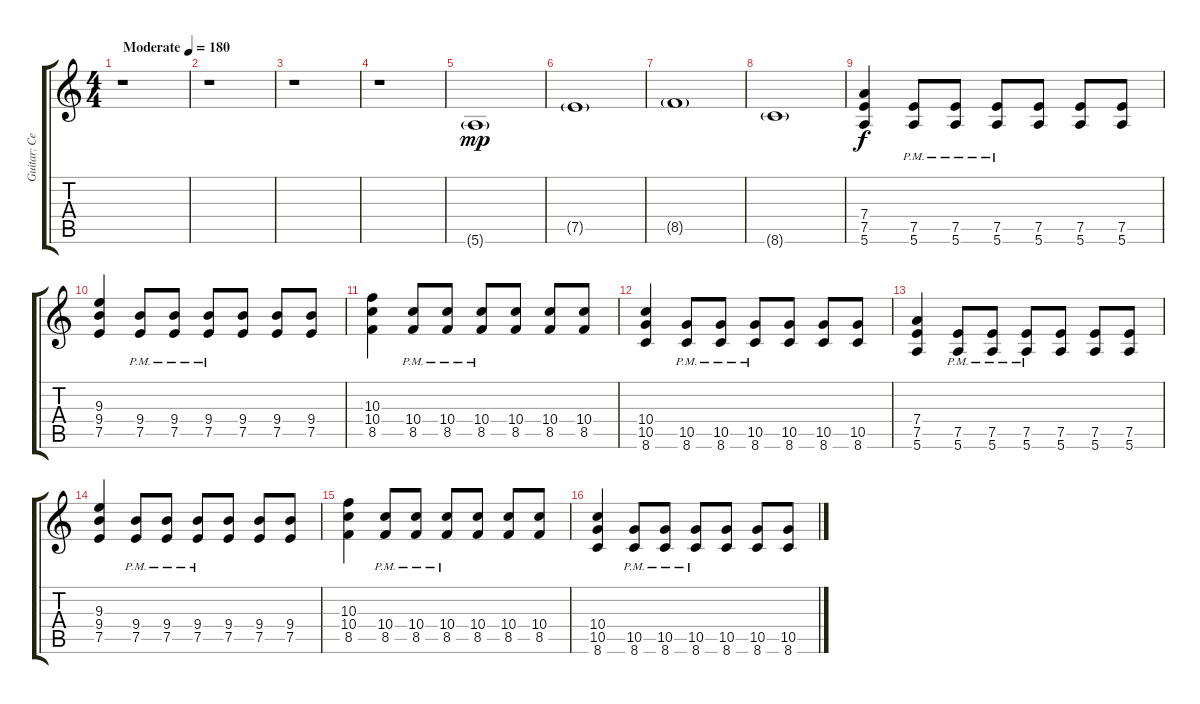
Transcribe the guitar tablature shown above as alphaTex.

\track ("Guitar: Серёга" "Guitar: Се") {instrument distortionguitar}
\staff {score tabs}
\tuning (E4 B3 G3 D3 A2 E2) {hide}
\ts (4 4)
\tempo (180 "Moderate")
\clef g2
\ks c
r.1{dy mp instrument distortionguitar} |
r.1 |
r.1 |
r.1 |
5.6{g}.1 |
7.5{g}.1 |
8.5{g}.1 |
8.6{g}.1 |
(7.4 7.5 5.6).4{dy f} (7.5{pm} 5.6{pm}).8 (7.5{pm} 5.6{pm}).8 (7.5{pm} 5.6{pm}).8 (7.5 5.6).8 (7.5 5.6).8 (7.5 5.6).8 |
(9.3 9.4 7.5).4 (9.4{pm} 7.5{pm}).8 (9.4{pm} 7.5{pm}).8 (9.4{pm} 7.5{pm}).8 (9.4 7.5).8 (9.4 7.5).8 (9.4 7.5).8 |
(10.3 10.4 8.5).4 (10.4{pm} 8.5{pm}).8 (10.4{pm} 8.5{pm}).8 (10.4{pm} 8.5{pm}).8 (10.4 8.5).8 (10.4 8.5).8 (10.4 8.5).8 |
(10.4 10.5 8.6).4 (10.5{pm} 8.6{pm}).8 (10.5{pm} 8.6{pm}).8 (10.5{pm} 8.6{pm}).8 (10.5 8.6).8 (10.5 8.6).8 (10.5 8.6).8 |
(7.4 7.5 5.6).4 (7.5{pm} 5.6{pm}).8 (7.5{pm} 5.6{pm}).8 (7.5{pm} 5.6{pm}).8 (7.5 5.6).8 (7.5 5.6).8 (7.5 5.6).8 |
(9.3 9.4 7.5).4 (9.4{pm} 7.5{pm}).8 (9.4{pm} 7.5{pm}).8 (9.4{pm} 7.5{pm}).8 (9.4 7.5).8 (9.4 7.5).8 (9.4 7.5).8 |
(10.3 10.4 8.5).4 (10.4{pm} 8.5{pm}).8 (10.4{pm} 8.5{pm}).8 (10.4{pm} 8.5{pm}).8 (10.4 8.5).8 (10.4 8.5).8 (10.4 8.5).8 |
(10.4 10.5 8.6).4 (10.5{pm} 8.6{pm}).8 (10.5{pm} 8.6{pm}).8 (10.5{pm} 8.6{pm}).8 (10.5 8.6).8 (10.5 8.6).8 (10.5 8.6).8
